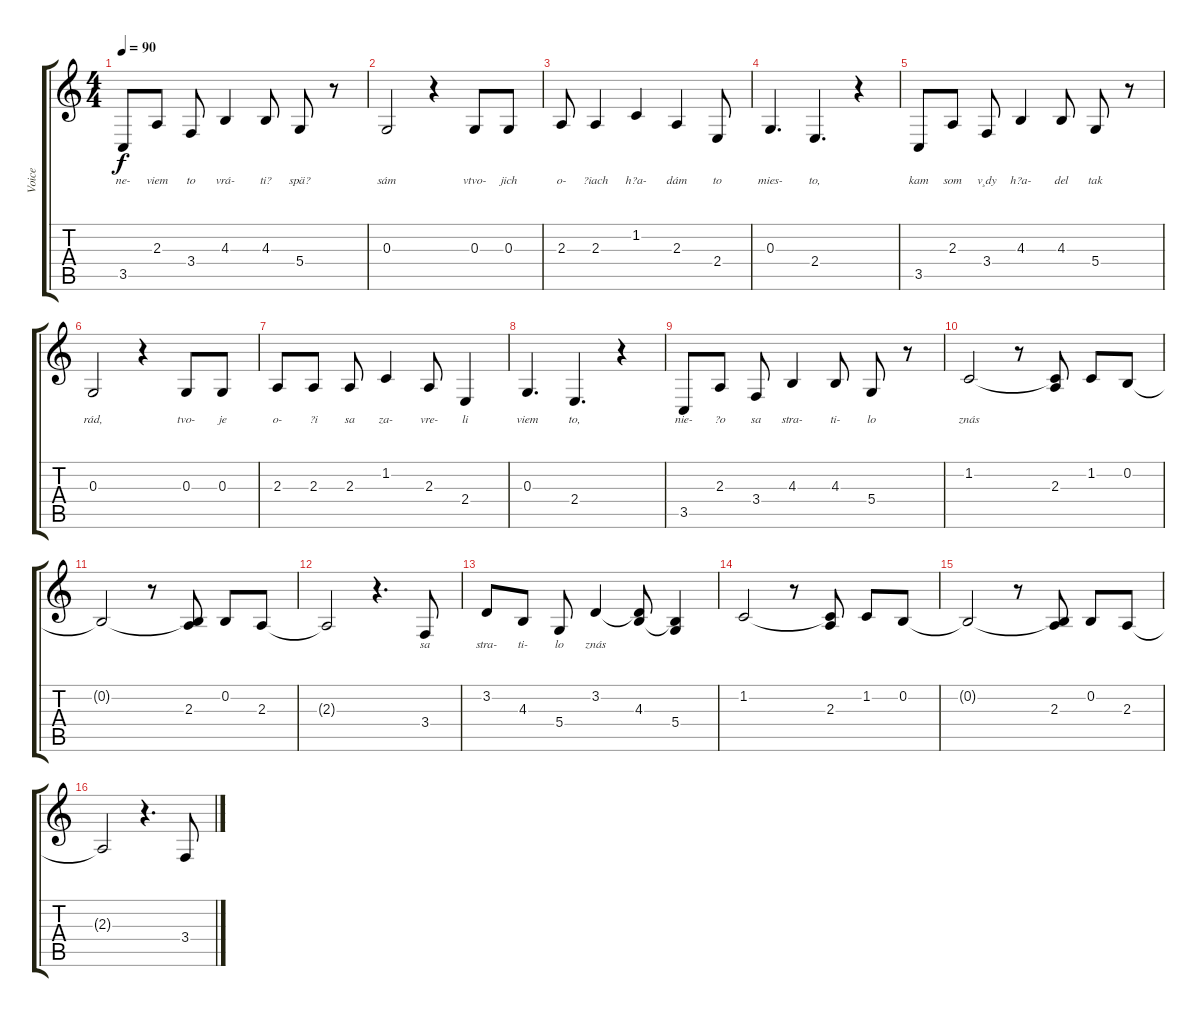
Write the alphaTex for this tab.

\track ("Voice" "Voice") {instrument acousticgrandpiano}
\staff {score tabs}
\tuning (E4 B3 G3 D3 A2 E2) {hide}
\ts (4 4)
\tempo 90
\clef g2
\ks c
3.5.8{lyrics (0 "ne-") lyrics (1 "") lyrics (2 "") lyrics (3 "") lyrics (4 "") dy f} 2.3.8{lyrics (0 "viem") lyrics (1 "") lyrics (2 "") lyrics (3 "") lyrics (4 "")} 3.4.8{lyrics (0 "to") lyrics (1 "") lyrics (2 "") lyrics (3 "") lyrics (4 "")} 4.3.4{lyrics (0 "vrá-") lyrics (1 "") lyrics (2 "") lyrics (3 "") lyrics (4 "")} 4.3.8{lyrics (0 "ti?") lyrics (1 "") lyrics (2 "") lyrics (3 "") lyrics (4 "")} 5.4.8{lyrics (0 "spä?") lyrics (1 "") lyrics (2 "") lyrics (3 "") lyrics (4 "")} r.8 |
0.3.2{lyrics (0 "sám") lyrics (1 "") lyrics (2 "") lyrics (3 "") lyrics (4 "")} r.4 0.3.8{lyrics (0 "vtvo-") lyrics (1 "") lyrics (2 "") lyrics (3 "") lyrics (4 "")} 0.3.8{lyrics (0 "jich") lyrics (1 "") lyrics (2 "") lyrics (3 "") lyrics (4 "")} |
2.3.8{lyrics (0 "o-") lyrics (1 "") lyrics (2 "") lyrics (3 "") lyrics (4 "")} 2.3.4{lyrics (0 "?iach") lyrics (1 "") lyrics (2 "") lyrics (3 "") lyrics (4 "")} 1.2.4{lyrics (0 "h?a-") lyrics (1 "") lyrics (2 "") lyrics (3 "") lyrics (4 "")} 2.3.4{lyrics (0 "dám") lyrics (1 "") lyrics (2 "") lyrics (3 "") lyrics (4 "")} 2.4.8{lyrics (0 "to") lyrics (1 "") lyrics (2 "") lyrics (3 "") lyrics (4 "")} |
0.3.4{d lyrics (0 "mies-") lyrics (1 "") lyrics (2 "") lyrics (3 "") lyrics (4 "")} 2.4.4{d lyrics (0 "to,") lyrics (1 "") lyrics (2 "") lyrics (3 "") lyrics (4 "")} r.4 |
3.5.8{lyrics (0 "kam") lyrics (1 "") lyrics (2 "") lyrics (3 "") lyrics (4 "")} 2.3.8{lyrics (0 "som") lyrics (1 "") lyrics (2 "") lyrics (3 "") lyrics (4 "")} 3.4.8{lyrics (0 "v¸dy") lyrics (1 "") lyrics (2 "") lyrics (3 "") lyrics (4 "")} 4.3.4{lyrics (0 "h?a-") lyrics (1 "") lyrics (2 "") lyrics (3 "") lyrics (4 "")} 4.3.8{lyrics (0 "del") lyrics (1 "") lyrics (2 "") lyrics (3 "") lyrics (4 "")} 5.4.8{lyrics (0 "tak") lyrics (1 "") lyrics (2 "") lyrics (3 "") lyrics (4 "")} r.8 |
0.3.2{lyrics (0 "rád,") lyrics (1 "") lyrics (2 "") lyrics (3 "") lyrics (4 "")} r.4 0.3.8{lyrics (0 "tvo-") lyrics (1 "") lyrics (2 "") lyrics (3 "") lyrics (4 "")} 0.3.8{lyrics (0 "je") lyrics (1 "") lyrics (2 "") lyrics (3 "") lyrics (4 "")} |
2.3.8{lyrics (0 "o-") lyrics (1 "") lyrics (2 "") lyrics (3 "") lyrics (4 "")} 2.3.8{lyrics (0 "?i") lyrics (1 "") lyrics (2 "") lyrics (3 "") lyrics (4 "")} 2.3.8{lyrics (0 "sa") lyrics (1 "") lyrics (2 "") lyrics (3 "") lyrics (4 "")} 1.2.4{lyrics (0 "za-") lyrics (1 "") lyrics (2 "") lyrics (3 "") lyrics (4 "")} 2.3.8{lyrics (0 "vre-") lyrics (1 "") lyrics (2 "") lyrics (3 "") lyrics (4 "")} 2.4.4{lyrics (0 "li") lyrics (1 "") lyrics (2 "") lyrics (3 "") lyrics (4 "")} |
0.3.4{d lyrics (0 "viem") lyrics (1 "") lyrics (2 "") lyrics (3 "") lyrics (4 "")} 2.4.4{d lyrics (0 "to,") lyrics (1 "") lyrics (2 "") lyrics (3 "") lyrics (4 "")} r.4 |
3.5.8{lyrics (0 "nie-") lyrics (1 "") lyrics (2 "") lyrics (3 "") lyrics (4 "")} 2.3.8{lyrics (0 "?o") lyrics (1 "") lyrics (2 "") lyrics (3 "") lyrics (4 "")} 3.4.8{lyrics (0 "sa") lyrics (1 "") lyrics (2 "") lyrics (3 "") lyrics (4 "")} 4.3.4{lyrics (0 "stra-") lyrics (1 "") lyrics (2 "") lyrics (3 "") lyrics (4 "")} 4.3.8{lyrics (0 "ti-") lyrics (1 "") lyrics (2 "") lyrics (3 "") lyrics (4 "")} 5.4.8{lyrics (0 "lo") lyrics (1 "") lyrics (2 "") lyrics (3 "") lyrics (4 "")} r.8 |
1.2.2{lyrics (0 "znás") lyrics (1 "") lyrics (2 "") lyrics (3 "") lyrics (4 "")} r.8 (1.2{t} 2.3).8{lyrics (0 "") lyrics (1 "") lyrics (2 "") lyrics (3 "") lyrics (4 "")} 1.2.8{lyrics (0 "") lyrics (1 "") lyrics (2 "") lyrics (3 "") lyrics (4 "")} 0.2.8{lyrics (0 "") lyrics (1 "") lyrics (2 "") lyrics (3 "") lyrics (4 "")} |
0.2{t}.2{lyrics (0 "") lyrics (1 "") lyrics (2 "") lyrics (3 "") lyrics (4 "")} r.8 (0.2{t} 2.3).8{lyrics (0 "") lyrics (1 "") lyrics (2 "") lyrics (3 "") lyrics (4 "")} 0.2.8{lyrics (0 "") lyrics (1 "") lyrics (2 "") lyrics (3 "") lyrics (4 "")} 2.3.8{lyrics (0 "") lyrics (1 "") lyrics (2 "") lyrics (3 "") lyrics (4 "")} |
2.3{t}.2{lyrics (0 "") lyrics (1 "") lyrics (2 "") lyrics (3 "") lyrics (4 "")} r.4{d} 3.4.8{lyrics (0 "sa") lyrics (1 "") lyrics (2 "") lyrics (3 "") lyrics (4 "")} |
3.2.8{lyrics (0 "stra-") lyrics (1 "") lyrics (2 "") lyrics (3 "") lyrics (4 "")} 4.3.8{lyrics (0 "ti-") lyrics (1 "") lyrics (2 "") lyrics (3 "") lyrics (4 "")} 5.4.8{lyrics (0 "lo") lyrics (1 "") lyrics (2 "") lyrics (3 "") lyrics (4 "")} 3.2.4{lyrics (0 "znás") lyrics (1 "") lyrics (2 "") lyrics (3 "") lyrics (4 "")} (3.2{t} 4.3).8{lyrics (0 "") lyrics (1 "") lyrics (2 "") lyrics (3 "") lyrics (4 "")} (4.3{t} 5.4).4{lyrics (0 "") lyrics (1 "") lyrics (2 "") lyrics (3 "") lyrics (4 "")} |
1.2.2{lyrics (0 "") lyrics (1 "") lyrics (2 "") lyrics (3 "") lyrics (4 "")} r.8 (1.2{t} 2.3).8{lyrics (0 "") lyrics (1 "") lyrics (2 "") lyrics (3 "") lyrics (4 "")} 1.2.8{lyrics (0 "") lyrics (1 "") lyrics (2 "") lyrics (3 "") lyrics (4 "")} 0.2.8{lyrics (0 "") lyrics (1 "") lyrics (2 "") lyrics (3 "") lyrics (4 "")} |
0.2{t}.2{lyrics (0 "") lyrics (1 "") lyrics (2 "") lyrics (3 "") lyrics (4 "")} r.8 (0.2{t} 2.3).8{lyrics (0 "") lyrics (1 "") lyrics (2 "") lyrics (3 "") lyrics (4 "")} 0.2.8{lyrics (0 "") lyrics (1 "") lyrics (2 "") lyrics (3 "") lyrics (4 "")} 2.3.8{lyrics (0 "") lyrics (1 "") lyrics (2 "") lyrics (3 "") lyrics (4 "")} |
2.3{t}.2{lyrics (0 "") lyrics (1 "") lyrics (2 "") lyrics (3 "") lyrics (4 "")} r.4{d} 3.4.8{lyrics (0 "") lyrics (1 "") lyrics (2 "") lyrics (3 "") lyrics (4 "")}
